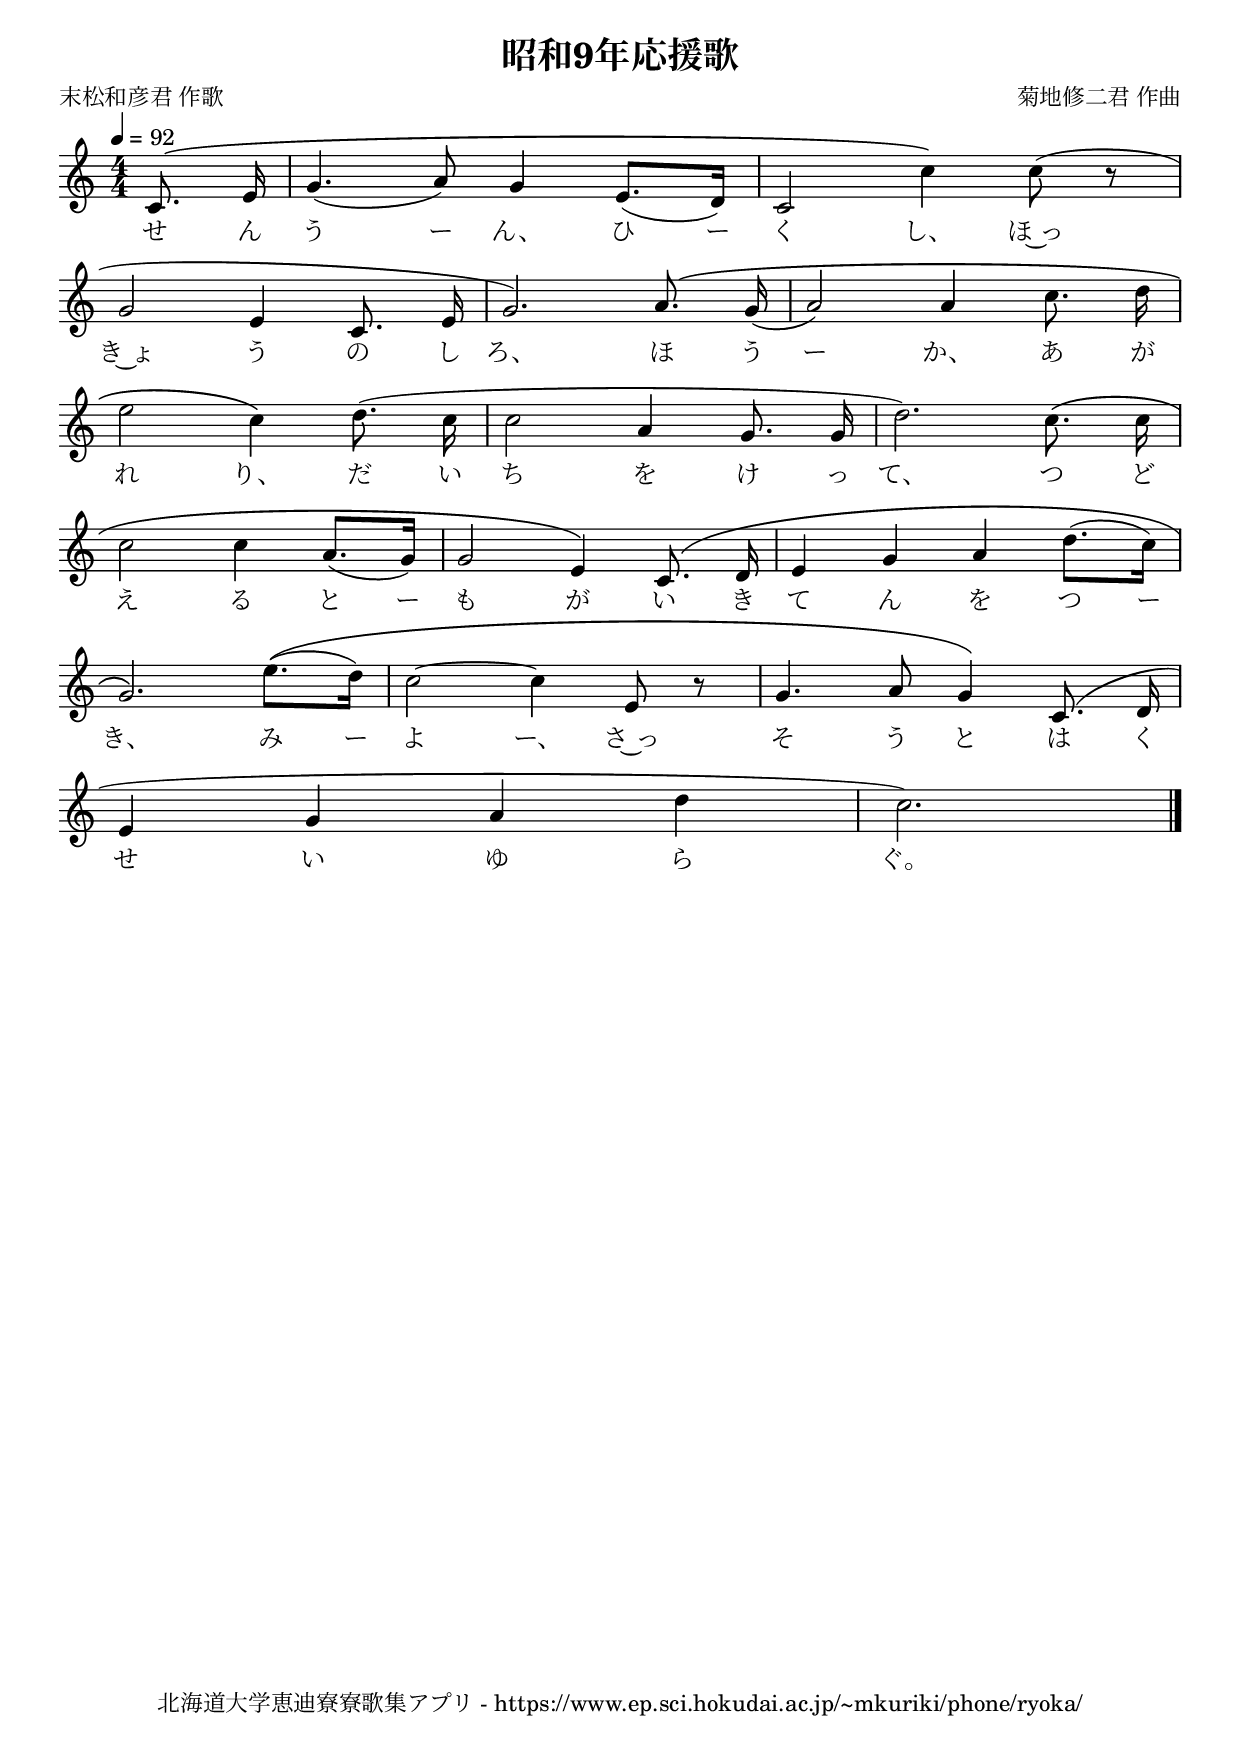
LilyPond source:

\version "2.18.2"

\paper {indent = 0}

\header {
  title = "昭和9年応援歌"
  subtitle = ""
  composer = "菊地修二君 作曲"
  poet = "末松和彦君 作歌"
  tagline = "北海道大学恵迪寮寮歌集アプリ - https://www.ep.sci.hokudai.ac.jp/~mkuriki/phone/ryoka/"
}

melody = \relative c'{
  \tempo 4 = 92
  \autoBeamOff
  \numericTimeSignature
  \override BreathingSign.text = \markup { \musicglyph #"scripts.upedaltoe" } % ブレスの記号指定
  \key c \major
  \time 4/4
  \set melismaBusyProperties = #'()
  \partial 4 c8. \( e16 |
  g4. ( a8 ) g4 e8. ([ d16 ]) |
  c2 c'4 \) c8 ( r | \break
  g2 e4 c8. e16 |
  g2. ) a8. \( g16 ( |
  a2 ) a4 c8. d16 | \break
  e2 c4 \) d8. ( c16 |
  c2 a4 g8. g16 |
  d'2. ) c8. \( c16 | \break
  c2 c4 a8. ([ g16 ]) |
  g2 e4 \) c8. \( d16 |
  e4 g a d8. ([ c16 ]) | \break
  g2. \) e'8. \(([ d16 ]) |
  c2 ~ c4 e,8 r |
  g4. a8 g4 \) c,8. ( d16 | \break
  e4 g a d |
  c2. )
  \bar "|."
}

text = \lyricmode {
  せ ん う ー ん、 ひ ー く し、 ほ~っ
  き~ょ う の し ろ、 ほ う ー か、 あ が
  れ り、 だ い ち を け っ て、 つ ど
  え る と ー も が い き て ん を つ ー
  き、 み ー よ ー、 さ~っ そ う と は く
  せ い ゆ ら ぐ。
}

\score {
  <<
    % ギターコード
    %{
    \new ChordNames \with {midiInstrument = #"acoustic guitar (nylon)"}{
      \set chordChanges = ##t
      \harmony
    }
    %}
    
    % メロディーライン
    \new Voice = "one"{\melody}
    % 歌詞
    \new Lyrics \lyricsto "one" \text
    % 太鼓
    % \new DrumStaff \with{
    %   \remove "Time_signature_engraver"
    %   drumStyleTable = #percussion-style
    %   \override StaffSymbol.line-count = #1
    %   \hide Stem
    % }
    % \drum
  >>
  
\midi {}
\layout {
  \context {
    \Score
    \remove "Bar_number_engraver"
  }
}

}


